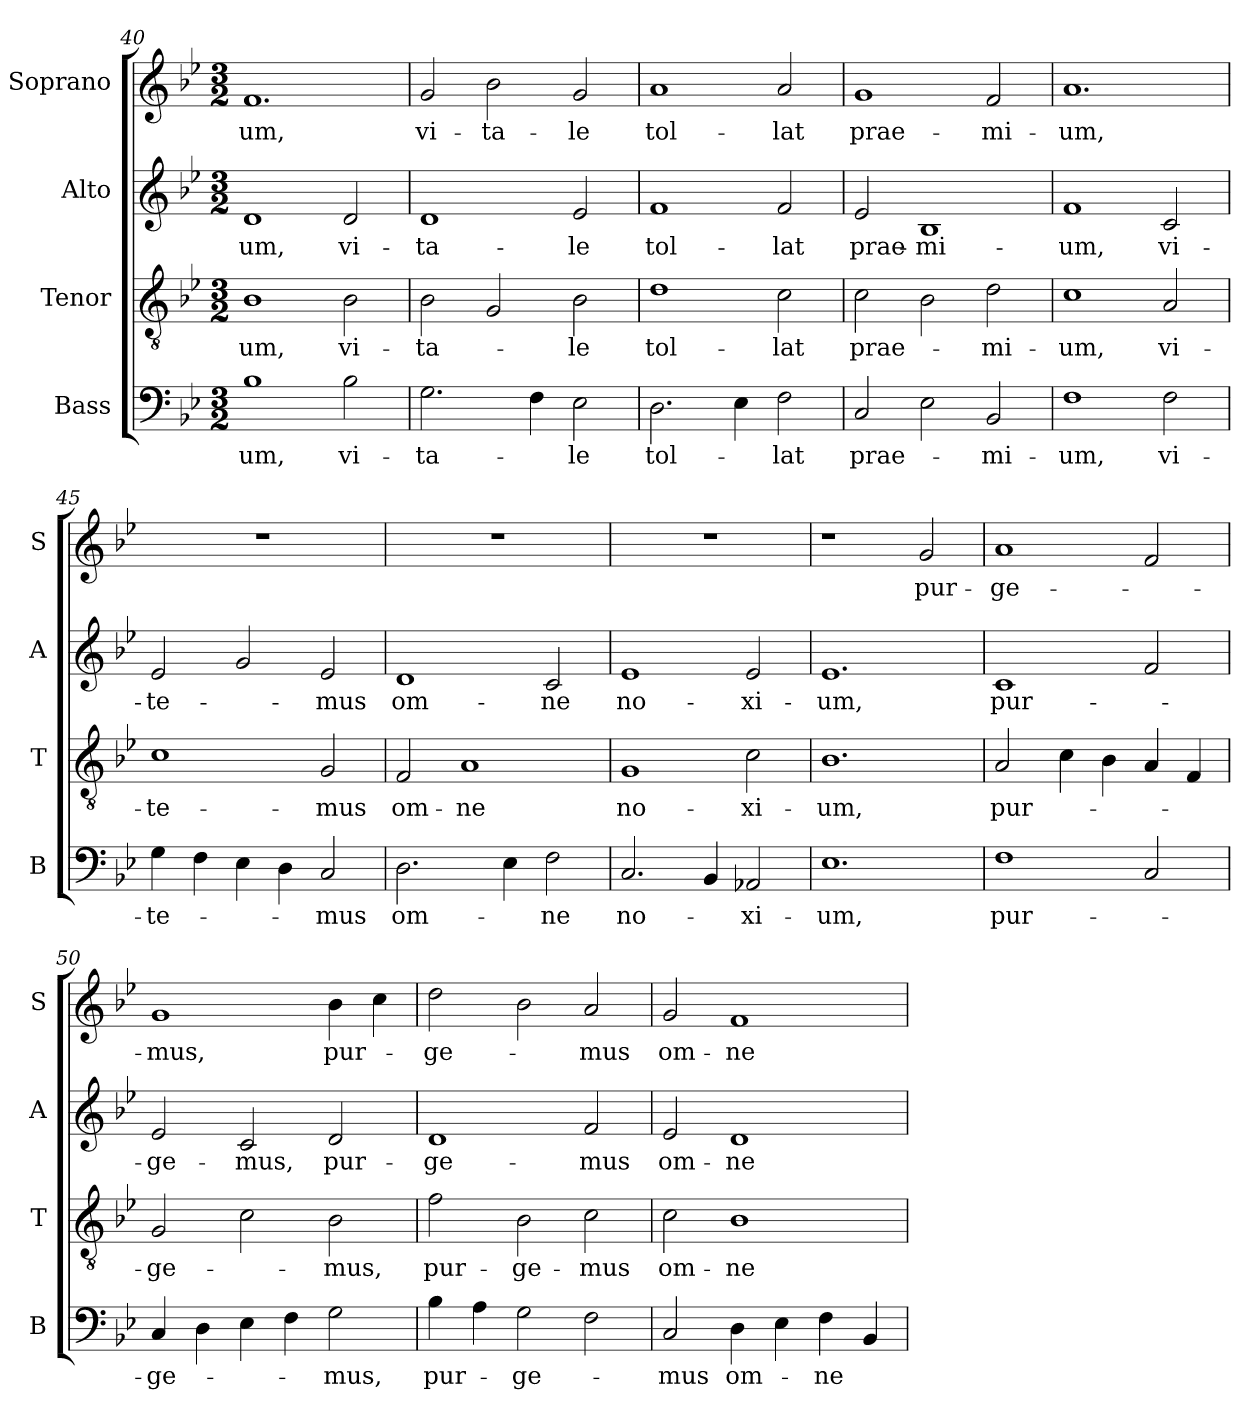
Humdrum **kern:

**kern	**text	**kern	**text	**kern	**text	**kern	**text
*part4	*part4	*part3	*part3	*part2	*part2	*part1	*part1
*staff4	*staff4	*staff3	*staff3	*staff2	*staff2	*staff1	*staff1
*I"Bass	*	*I"Tenor	*	*I"Alto	*	*I"Soprano	*
*I'B	*	*I'T	*	*I'A	*	*I'S	*
*clefF4	*	*clefGv2	*	*clefG2	*	*clefG2	*
*k[b-e-]	*	*k[b-e-]	*	*k[b-e-]	*	*k[b-e-]	*
*B-:	*	*B-:	*	*B-:	*	*B-:	*
*M3/2	*	*M3/2	*	*M3/2	*	*M3/2	*
=40	=40	=40	=40	=40	=40	=40	=40
1B-	-um,	1B-	-um,	1d	-um,	1.f	-um,
2B-\	vi-	2B-\	vi-	2d/	vi-	.	.
!!LO:LB:g=z
=41	=41	=41	=41	=41	=41	=41	=41
2.G\	-ta-	2B-\	-ta-	1d	-ta-	2g/	vi-
.	.	2G/	.	.	.	2b-\	-ta-
4F\	.	.	.	.	.	.	.
2E-\	-le	2B-\	-le	2e-/	-le	2g/	-le
=42	=42	=42	=42	=42	=42	=42	=42
2.D\	tol-	1d	tol-	1f	tol-	1a	tol-
4E-\	.	.	.	.	.	.	.
2F\	-lat	2c\	-lat	2f/	-lat	2a/	-lat
=43	=43	=43	=43	=43	=43	=43	=43
2C/	prae-	2c\	prae-	2e-/	prae-	1g	prae-
2E-\	.	2B-\	.	1B-	-mi-	.	.
2BB-/	-mi-	2d\	-mi-	.	.	2f/	-mi-
=44	=44	=44	=44	=44	=44	=44	=44
1F	-um,	1c	-um,	1f	-um,	1.a	-um,
2F\	vi-	2A/	vi-	2c/	vi-	.	.
=45	=45	=45	=45	=45	=45	=45	=45
4G\	-te-	1c	-te-	2e-/	-te-	1.r	.
4F\	.	.	.	.	.	.	.
4E-\	.	.	.	2g/	.	.	.
4D\	.	.	.	.	.	.	.
2C/	-mus	2G/	-mus	2e-/	-mus	.	.
=46	=46	=46	=46	=46	=46	=46	=46
2.D\	om-	2F/	om-	1d	om-	1.r	.
.	.	1A	-ne	.	.	.	.
4E-\	.	.	.	.	.	.	.
2F\	-ne	.	.	2c/	-ne	.	.
!!LO:LB:g=z
=47	=47	=47	=47	=47	=47	=47	=47
2.C/	no-	1G	no-	1e-	no-	1.r	.
4BB-/	.	.	.	.	.	.	.
2AA-X/	-xi-	2c\	-xi-	2e-/	-xi-	.	.
=48	=48	=48	=48	=48	=48	=48	=48
1.E-	-um,	1.B-	-um,	1.e-	-um,	1r	.
.	.	.	.	.	.	2g/	pur-
=49	=49	=49	=49	=49	=49	=49	=49
1F	pur-	2A/	pur-	1c	pur-	1a	-ge-
.	.	4c\	.	.	.	.	.
.	.	4B-\	.	.	.	.	.
2C/	.	4A/	.	2f/	.	2f/	.
.	.	4F/	.	.	.	.	.
=50	=50	=50	=50	=50	=50	=50	=50
4C/	-ge-	2G/	-ge-	2e-/	-ge-	1g	-mus,
4D\	.	.	.	.	.	.	.
4E-\	.	2c\	.	2c/	-mus,	.	.
4F\	.	.	.	.	.	.	.
2G\	-mus,	2B-\	-mus,	2d/	pur-	4b-\	pur-
.	.	.	.	.	.	4cc\	.
=51	=51	=51	=51	=51	=51	=51	=51
4B-\	pur-	2f\	pur-	1d	-ge-	2dd\	-ge-
4A\	.	.	.	.	.	.	.
2G\	-ge-	2B-\	-ge-	.	.	2b-\	.
2F\	.	2c\	-mus	2f/	-mus	2a/	-mus
!!LO:PB:g=z
=52	=52	=52	=52	=52	=52	=52	=52
2C/	-mus	2c\	om-	2e-/	om-	2g/	om-
4D\	om-	1B-	-ne	1d	-ne	1f	-ne
4E-\	.	.	.	.	.	.	.
4F\	-ne	.	.	.	.	.	.
4BB-/	.	.	.	.	.	.	.
=	=	=	=	=	=	=	=
*-	*-	*-	*-	*-	*-	*-	*-
